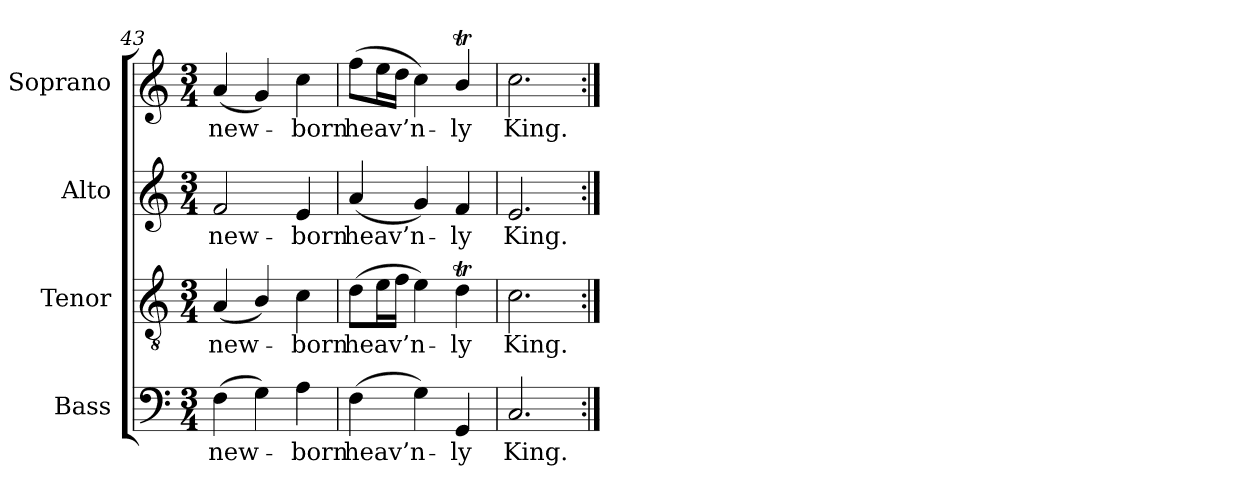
**kern	**text	**kern	**text	**kern	**text	**kern	**text
*part4	*part4	*part3	*part3	*part2	*part2	*part1	*part1
*staff4	*staff4	*staff3	*staff3	*staff2	*staff2	*staff1	*staff1
*I"Bass	*	*I"Tenor	*	*I"Alto	*	*I"Soprano	*
*I'B.	*	*I'T.	*	*I'A.	*	*I'S.	*
*clefF4	*	*clefGv2	*	*clefG2	*	*clefG2	*
*	*	*ITrd7c12	*	*	*	*	*
*k[]	*	*k[]	*	*k[]	*	*k[]	*
*C:	*	*C:	*	*C:	*	*C:	*
*M3/4	*	*M3/4	*	*M3/4	*	*M3/4	*
=43	=43	=43	=43	=43	=43	=43	=43
!	!LO:LY:b:color=#000000	!	!	!	!	!	!
!	!	!	!LO:LY:b:color=#000000	!	!	!	!
!	!	!	!	!	!LO:LY:b:color=#000000	!	!
!	!	!	!	!	!	!	!LO:LY:b:color=#000000
(4Fi\	new-	(4AAi/	new-	2fi/	new-	(4ai/	new-
4Gi\)	.	4BBi/)	.	.	.	4gi/)	.
!	!LO:LY:b:color=#000000	!	!	!	!	!	!
!	!	!	!LO:LY:b:color=#000000	!	!	!	!
!	!	!	!	!	!LO:LY:b:color=#000000	!	!
!	!	!	!	!	!	!	!LO:LY:b:color=#000000
4Ai\	-born	4Ci\	-born	4ei/	-born	4cci\	-born
=44	=44	=44	=44	=44	=44	=44	=44
!	!LO:LY:b:color=#000000	!	!	!	!	!	!
!	!	!	!LO:LY:b:color=#000000	!	!	!	!
!	!	!	!	!	!LO:LY:b:color=#000000	!	!
!	!	!	!	!	!	!	!LO:LY:b:color=#000000
(4Fi\	heav’n-	(8Di\L	heav’n-	(4ai/	heav’n-	(8ffi\L	heav’n-
.	.	16Ei\L	.	.	.	16eei\L	.
.	.	16Fi\JJ	.	.	.	16ddi\JJ	.
4Gi\)	.	4Ei\)	.	4gi/)	.	4cci\)	.
!	!LO:LY:b:color=#000000	!	!	!	!	!	!
!	!	!	!LO:LY:b:color=#000000	!	!	!	!
!	!	!	!	!	!LO:LY:b:color=#000000	!	!
!	!	!	!	!	!	!	!LO:LY:b:color=#000000
4GGi/	-ly	4DTi\	-ly	4fi/	-ly	4bti/	-ly
=45	=45	=45	=45	=45	=45	=45	=45
!	!LO:LY:b:color=#000000	!	!	!	!	!	!
!	!	!	!LO:LY:b:color=#000000	!	!	!	!
!	!	!	!	!	!LO:LY:b:color=#000000	!	!
!	!	!	!	!	!	!	!LO:LY:b:color=#000000
2.Ci/	King.	2.Ci\	King.	2.ei/	King.	2.cci\	King.
=:|!	=:|!	=:|!	=:|!	=:|!	=:|!	=:|!	=:|!
*-	*-	*-	*-	*-	*-	*-	*-
